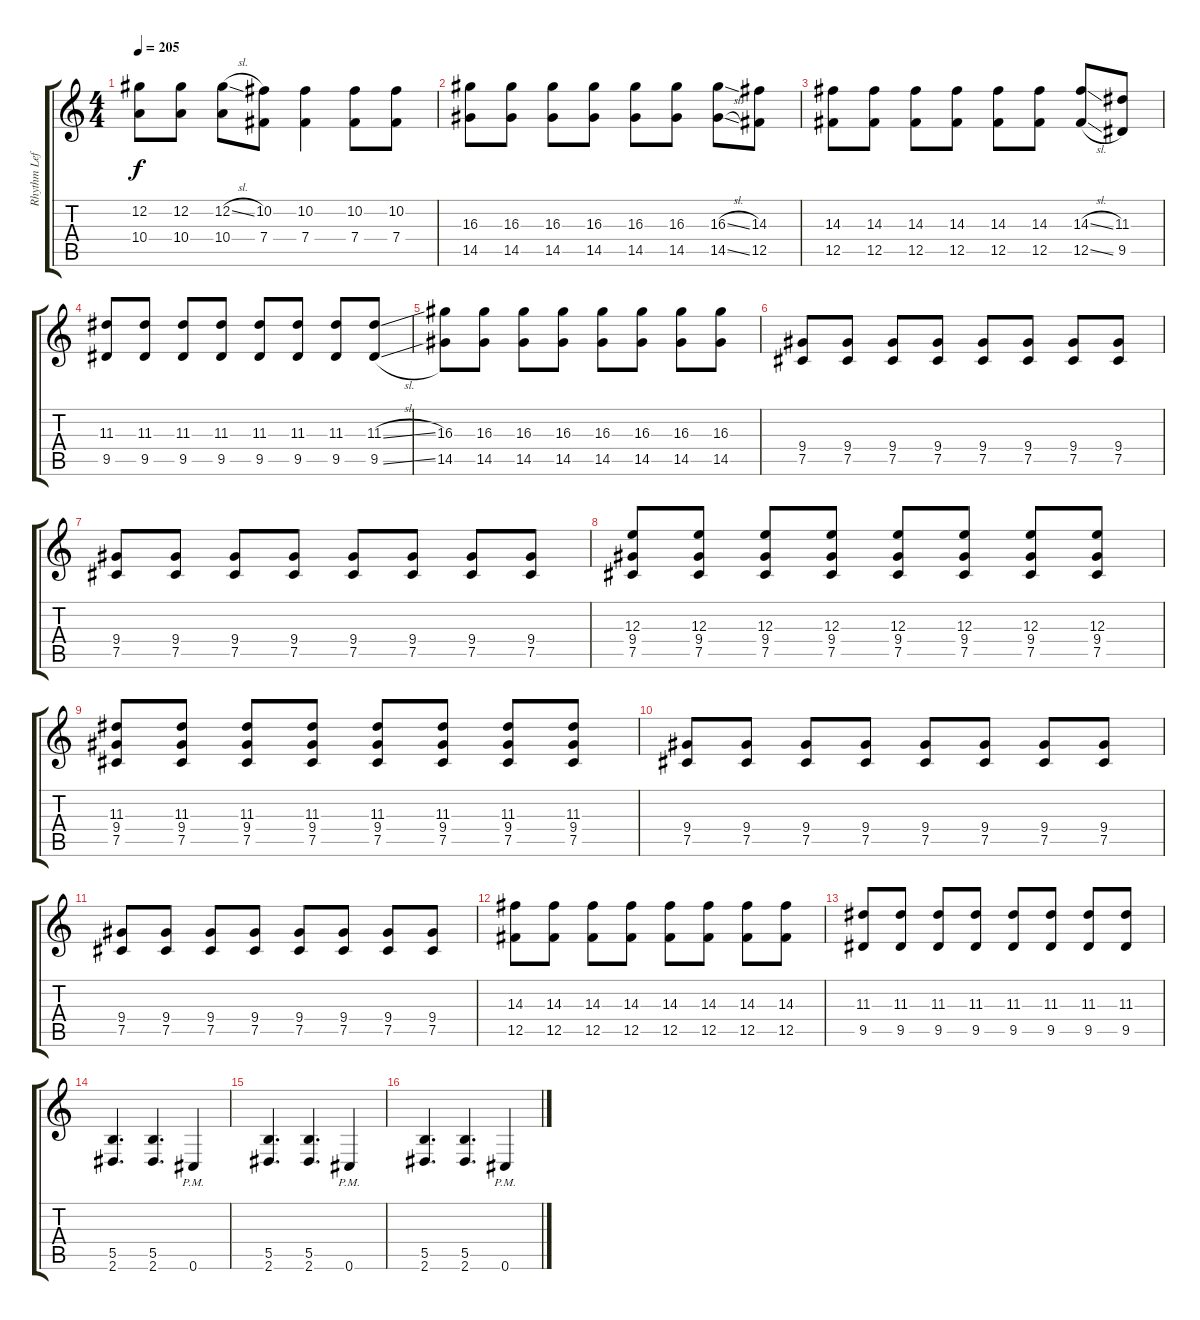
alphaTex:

\track ("Rhythm Left" "Rhythm Lef") {instrument distortionguitar}
\staff {score tabs}
\tuning (Db4 Ab3 E3 B2 Gb2 Db2) {hide}
\ts (4 4)
\tempo 205
\clef g2
\ks c
(12.2 10.4).8{dy f} (12.2 10.4).8 (12.2{sl} 10.4).8 (10.2 7.4).8 (10.2 7.4).4 (10.2 7.4).8 (10.2 7.4).8 |
(16.3 14.5).8 (16.3 14.5).8 (16.3 14.5).8 (16.3 14.5).8 (16.3 14.5).8 (16.3 14.5).8 (16.3{sl} 14.5{sl}).8 (14.3 12.5).8 |
(14.3 12.5).8 (14.3 12.5).8 (14.3 12.5).8 (14.3 12.5).8 (14.3 12.5).8 (14.3 12.5).8 (14.3{sl} 12.5{sl}).8 (11.3 9.5).8 |
(11.3 9.5).8 (11.3 9.5).8 (11.3 9.5).8 (11.3 9.5).8 (11.3 9.5).8 (11.3 9.5).8 (11.3 9.5).8 (11.3{sl} 9.5{sl}).8 |
(16.3 14.5).8 (16.3 14.5).8 (16.3 14.5).8 (16.3 14.5).8 (16.3 14.5).8 (16.3 14.5).8 (16.3 14.5).8 (16.3 14.5).8 |
(9.4 7.5).8 (9.4 7.5).8 (9.4 7.5).8 (9.4 7.5).8 (9.4 7.5).8 (9.4 7.5).8 (9.4 7.5).8 (9.4 7.5).8 |
(9.4 7.5).8 (9.4 7.5).8 (9.4 7.5).8 (9.4 7.5).8 (9.4 7.5).8 (9.4 7.5).8 (9.4 7.5).8 (9.4 7.5).8 |
(12.3 9.4 7.5).8 (12.3 9.4 7.5).8 (12.3 9.4 7.5).8 (12.3 9.4 7.5).8 (12.3 9.4 7.5).8 (12.3 9.4 7.5).8 (12.3 9.4 7.5).8 (12.3 9.4 7.5).8 |
(11.3 9.4 7.5).8 (11.3 9.4 7.5).8 (11.3 9.4 7.5).8 (11.3 9.4 7.5).8 (11.3 9.4 7.5).8 (11.3 9.4 7.5).8 (11.3 9.4 7.5).8 (11.3 9.4 7.5).8 |
(9.4 7.5).8 (9.4 7.5).8 (9.4 7.5).8 (9.4 7.5).8 (9.4 7.5).8 (9.4 7.5).8 (9.4 7.5).8 (9.4 7.5).8 |
(9.4 7.5).8 (9.4 7.5).8 (9.4 7.5).8 (9.4 7.5).8 (9.4 7.5).8 (9.4 7.5).8 (9.4 7.5).8 (9.4 7.5).8 |
(14.3 12.5).8 (14.3 12.5).8 (14.3 12.5).8 (14.3 12.5).8 (14.3 12.5).8 (14.3 12.5).8 (14.3 12.5).8 (14.3 12.5).8 |
(11.3 9.5).8 (11.3 9.5).8 (11.3 9.5).8 (11.3 9.5).8 (11.3 9.5).8 (11.3 9.5).8 (11.3 9.5).8 (11.3 9.5).8 |
(5.5 2.6).4{d} (5.5 2.6).4{d} 0.6{pm}.4 |
(5.5 2.6).4{d} (5.5 2.6).4{d} 0.6{pm}.4 |
(5.5 2.6).4{d} (5.5 2.6).4{d} 0.6{pm}.4
